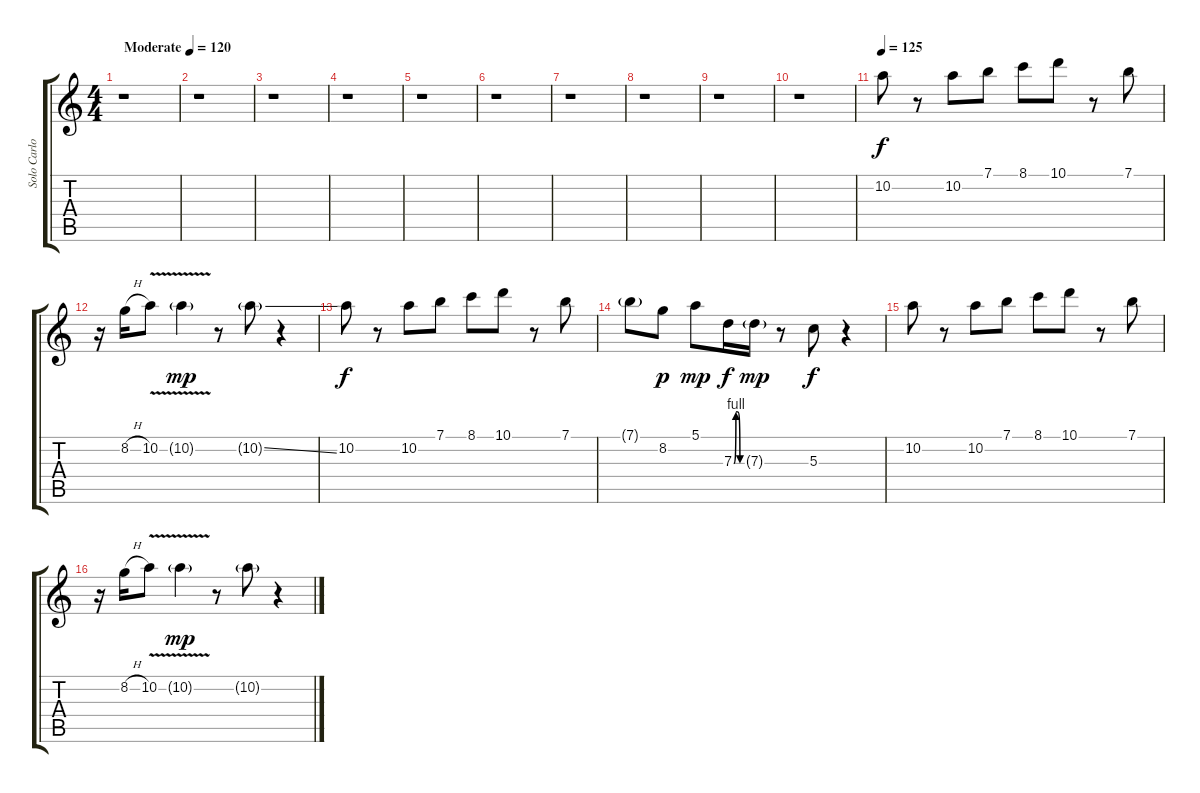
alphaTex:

\track ("Solo Carlos" "Solo Carlo") {instrument distortionguitar}
\staff {score tabs}
\tuning (E4 B3 G3 D3 A2 E2) {hide}
\ts (4 4)
\tempo (120 "Moderate")
\clef g2
\ks c
r.1{dy f instrument distortionguitar} |
r.1 |
r.1 |
r.1 |
r.1 |
r.1 |
r.1 |
r.1 |
r.1 |
r.1 |
\tempo 125
10.2.8 r.8 10.2.8 7.1.8 8.1.8 10.1.8 r.8 7.1.8 |
r.16 8.2{h}.16 10.2{v}.8 10.2{v g}.4{dy mp} r.8 10.2{ss g}.8 r.4 |
10.2.8{dy f} r.8 10.2.8 7.1.8 8.1.8 10.1.8 r.8 7.1.8 |
7.1{g}.8 8.2.8{dy p} 5.1.8{dy mp} 7.3{be (custom 0 0 15 4 30 4 45 0 60 0)}.16{dy f} 7.3{g}.16{dy mp} r.8 5.3.8{dy f} r.4 |
10.2.8 r.8 10.2.8 7.1.8 8.1.8 10.1.8 r.8 7.1.8 |
r.16 8.2{h}.16 10.2{v}.8 10.2{v g}.4{dy mp} r.8 10.2{ss g}.8 r.4
